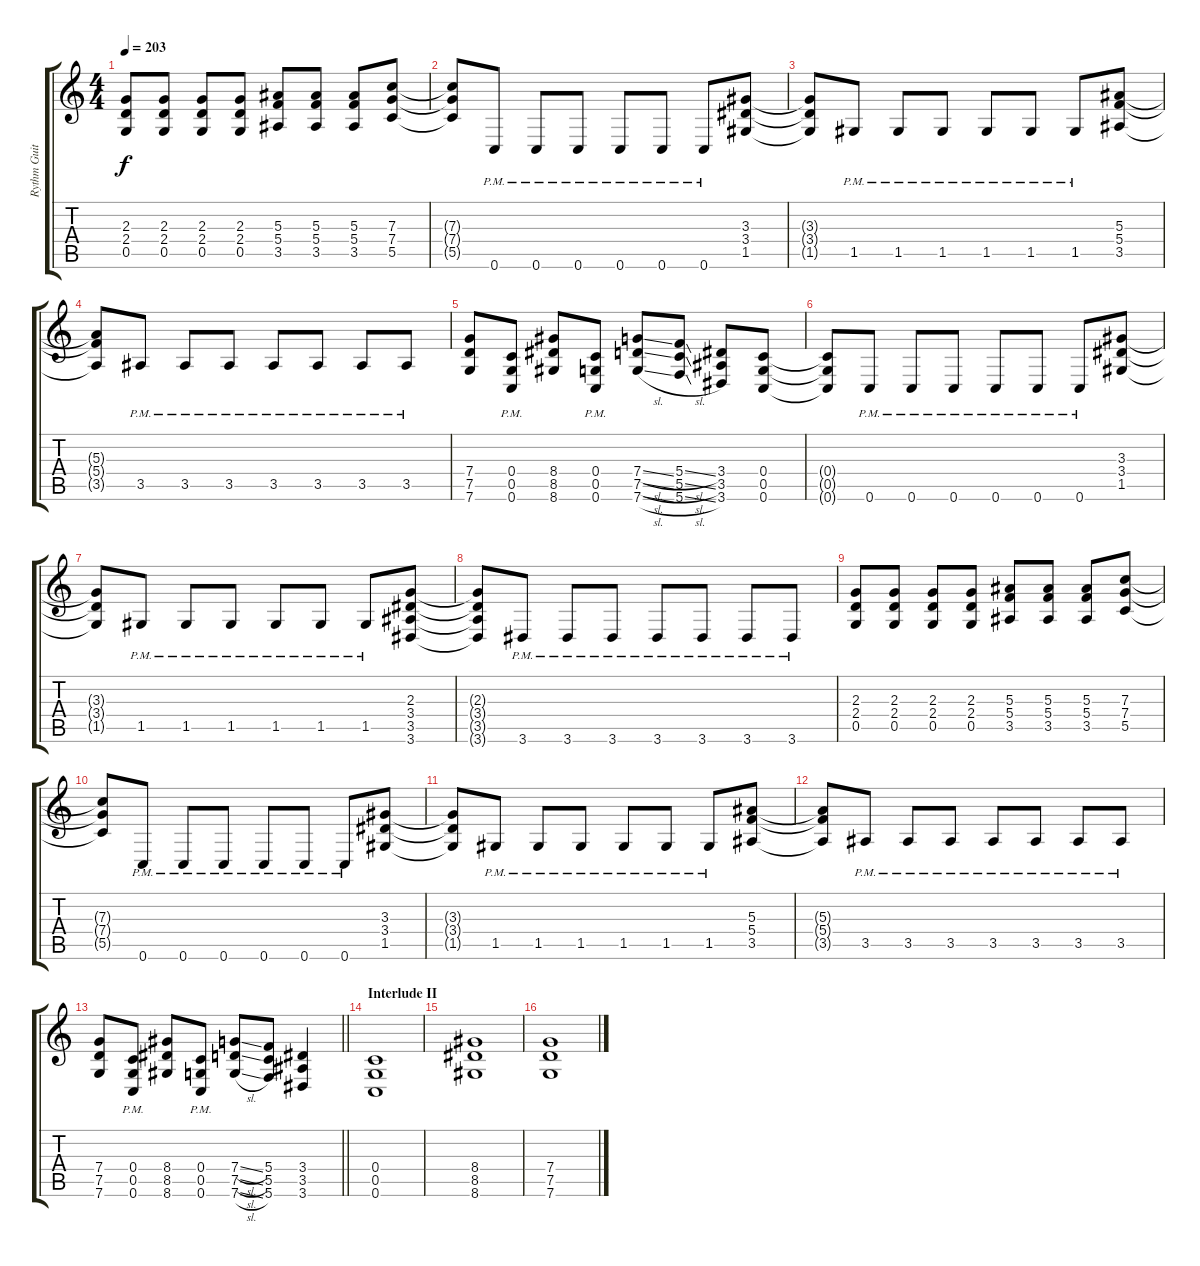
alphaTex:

\track ("Rythm Guitar II" "Rythm Guit") {instrument overdrivenguitar}
\staff {score tabs}
\tuning (D4 A3 F3 C3 G2 C2) {hide}
\ts (4 4)
\tempo 203
\clef g2
\ks c
(2.3 2.4 0.5).8{dy f} (2.3 2.4 0.5).8 (2.3 2.4 0.5).8 (2.3 2.4 0.5).8 (5.3 5.4 3.5).8 (5.3 5.4 3.5).8 (5.3 5.4 3.5).8 (7.3 7.4 5.5).8 |
(7.3{t} 7.4{t} 5.5{t}).8 0.6{pm}.8 0.6{pm}.8 0.6{pm}.8 0.6{pm}.8 0.6{pm}.8 0.6{pm}.8 (3.3 3.4 1.5).8 |
(3.3{t} 3.4{t} 1.5{t}).8 1.5{pm}.8 1.5{pm}.8 1.5{pm}.8 1.5{pm}.8 1.5{pm}.8 1.5{pm}.8 (5.3 5.4 3.5).8 |
(5.3{t} 5.4{t} 3.5{t}).8 3.5{pm}.8 3.5{pm}.8 3.5{pm}.8 3.5{pm}.8 3.5{pm}.8 3.5{pm}.8 3.5{pm}.8 |
(7.4 7.5 7.6).8 (0.4{pm} 0.5{pm} 0.6{pm}).8 (8.4 8.5 8.6).8 (0.4{pm} 0.5{pm} 0.6{pm}).8 (7.4{sl} 7.5{sl} 7.6{sl}).8 (5.4{sl} 5.5{sl} 5.6{sl}).8 (3.4 3.5 3.6).8 (0.4 0.5 0.6).8 |
(0.4{t} 0.5{t} 0.6{t}).8 0.6{pm}.8 0.6{pm}.8 0.6{pm}.8 0.6{pm}.8 0.6{pm}.8 0.6{pm}.8 (3.3 3.4 1.5).8 |
(3.3{t} 3.4{t} 1.5{t}).8 1.5{pm}.8 1.5{pm}.8 1.5{pm}.8 1.5{pm}.8 1.5{pm}.8 1.5{pm}.8 (2.3 3.4 3.5 3.6).8 |
(2.3{t} 3.4{t} 3.5{t} 3.6{t}).8 3.6{pm}.8 3.6{pm}.8 3.6{pm}.8 3.6{pm}.8 3.6{pm}.8 3.6{pm}.8 3.6{pm}.8 |
(2.3 2.4 0.5).8 (2.3 2.4 0.5).8 (2.3 2.4 0.5).8 (2.3 2.4 0.5).8 (5.3 5.4 3.5).8 (5.3 5.4 3.5).8 (5.3 5.4 3.5).8 (7.3 7.4 5.5).8 |
(7.3{t} 7.4{t} 5.5{t}).8 0.6{pm}.8 0.6{pm}.8 0.6{pm}.8 0.6{pm}.8 0.6{pm}.8 0.6{pm}.8 (3.3 3.4 1.5).8 |
(3.3{t} 3.4{t} 1.5{t}).8 1.5{pm}.8 1.5{pm}.8 1.5{pm}.8 1.5{pm}.8 1.5{pm}.8 1.5{pm}.8 (5.3 5.4 3.5).8 |
(5.3{t} 5.4{t} 3.5{t}).8 3.5{pm}.8 3.5{pm}.8 3.5{pm}.8 3.5{pm}.8 3.5{pm}.8 3.5{pm}.8 3.5{pm}.8 |
\barLineRight lightlight
(7.4 7.5 7.6).8 (0.4{pm} 0.5{pm} 0.6{pm}).8 (8.4 8.5 8.6).8 (0.4{pm} 0.5{pm} 0.6{pm}).8 (7.4{sl} 7.5{sl} 7.6{sl}).8 (5.4 5.5 5.6).8 (3.4 3.5 3.6).4 |
\section ("" "Interlude II")
(0.4 0.5 0.6).1{volume 11} |
(8.4 8.5 8.6).1 |
(7.4 7.5 7.6).1
